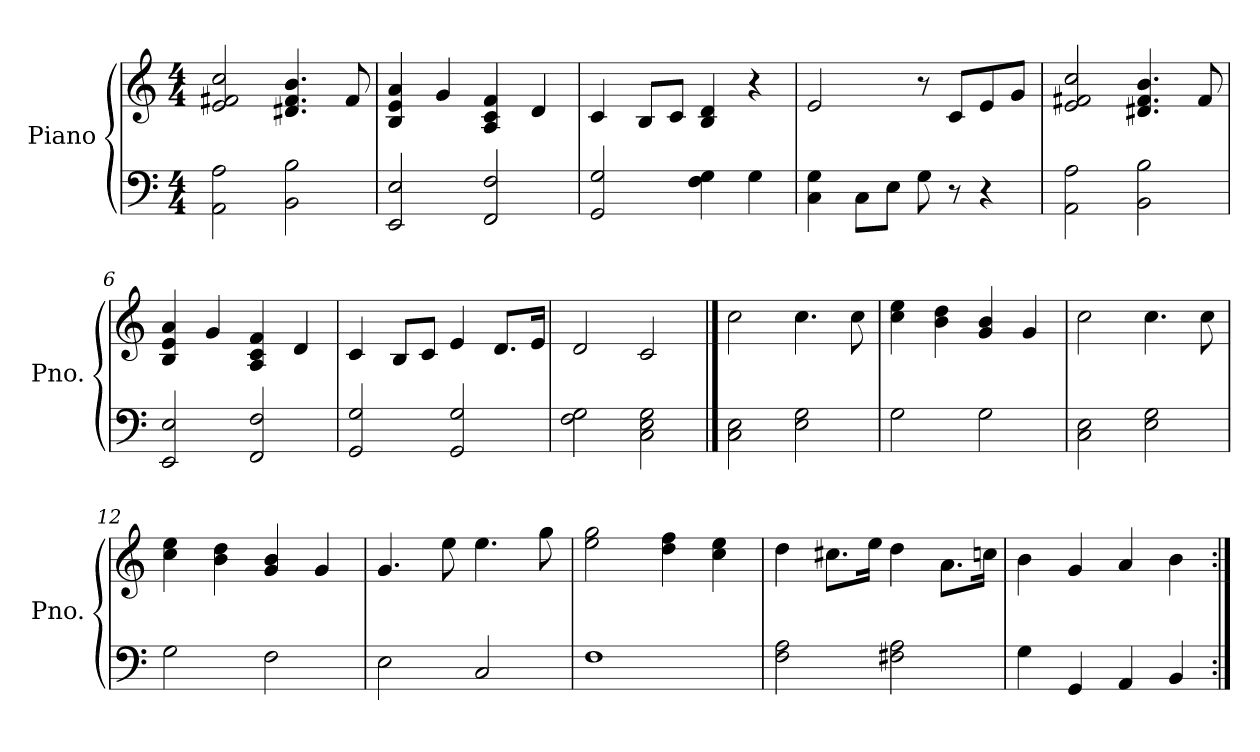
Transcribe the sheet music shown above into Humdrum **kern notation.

**kern	**kern
*part1	*part1
*staff2	*staff1
*I"Piano	*
*I'Pno.	*
*clefF4	*clefG2
*k[]	*k[]
*M4/4	*M4/4
=1	=1
2AA\ 2A\	2e/ 2f#X/ 2cc/
2BB\ 2B\	4.d#X/ 4.f#/ 4.b/
.	8f#/
=2	=2
2EE/ 2E/	4B/ 4e/ 4a/
.	4g/
2FF/ 2F/	4A/ 4c/ 4f/
.	4d/
=3	=3
2GG/ 2G/	4c/
.	8B/L
.	8c/J
4F\ 4G\	4B/ 4d/
4G\	4r
=4	=4
4C\ 4G\	2e/
8C\L	.
8E\J	.
8G\	8r
8r	8c/L
4r	8e/
.	8g/J
!!LO:LB:g=z
=5	=5
2AA\ 2A\	2e/ 2f#X/ 2cc/
2BB\ 2B\	4.d#X/ 4.f#/ 4.b/
.	8f#/
=6	=6
2EE/ 2E/	4B/ 4e/ 4a/
.	4g/
2FF/ 2F/	4A/ 4c/ 4f/
.	4d/
=7	=7
2GG/ 2G/	4c/
.	8B/L
.	8c/J
2GG/ 2G/	4e/
.	8.d/L
.	16e/Jk
=8	=8
2F\ 2G\	2d/
2C\ 2E\ 2G\	2c/
!!LO:LB:g=z
==9	==9
2C\ 2E\	2cc\
2E\ 2G\	4.cc\
.	8cc\
=10	=10
2G\	4cc\ 4ee\
.	4b\ 4dd\
2G\	4g/ 4b/
.	4g/
=11	=11
2C\ 2E\	2cc\
2E\ 2G\	4.cc\
.	8cc\
=12	=12
2G\	4cc\ 4ee\
.	4b\ 4dd\
2F\	4g/ 4b/
.	4g/
=13	=13
2E\	4.g/
.	8ee\
2C/	4.ee\
.	8gg\
!!LO:LB:g=z
=14	=14
1F	2ee\ 2gg\
.	4dd\ 4ff\
.	4cc\ 4ee\
=15	=15
2F\ 2A\	4dd\
.	8.cc#X\L
.	16ee\Jk
2F#X\ 2A\	4dd\
.	8.a\L
.	16ccn\Jk
=16	=16
4G\	4b\
4GG/	4g/
4AA/	4a/
4BB/	4b\
=:|!	=:|!
*-	*-
